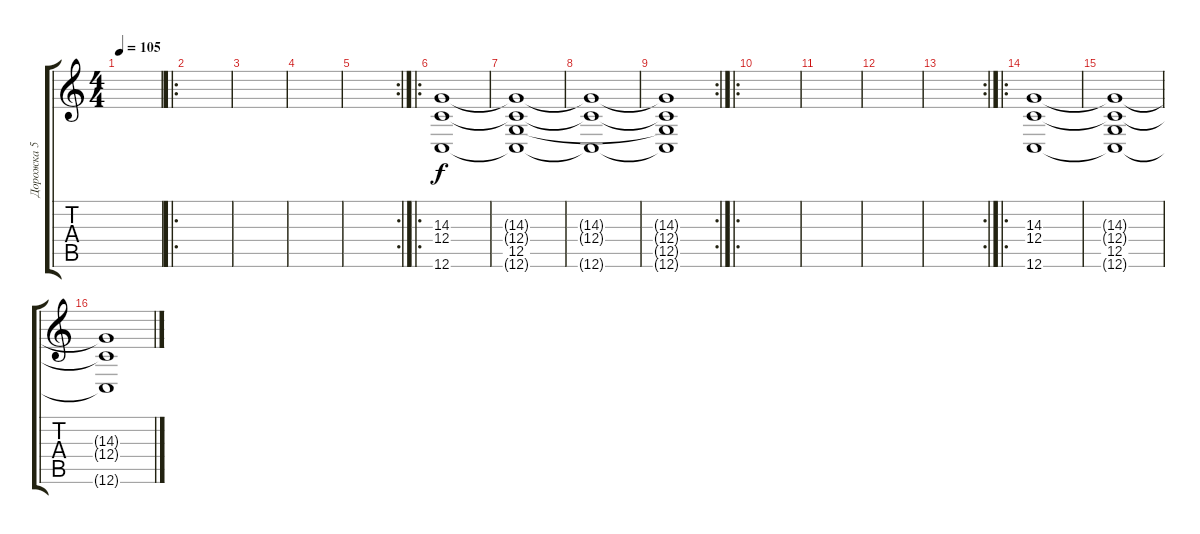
\track ("Дорожка 5" "Дорожка 5") {instrument stringensemble2}
\staff {score tabs}
\tuning (D4 A3 F3 C3 G2 C2) {hide}
\ts (4 4)
\tempo 105
\clef g2
\ks c
|
\ro
|
|
|
\rc 2
|
\ro
(14.3 12.4 12.6).1 |
(14.3{t} 12.4{t} 12.5 12.6{t}).1 |
(14.3{t} 12.4{t} 12.6{t}).1 |
\rc 2
(14.3{t} 12.4{t} 12.5{t} 12.6{t}).1 |
\ro
|
|
|
\rc 2
|
\ro
(14.3 12.4 12.6).1 |
(14.3{t} 12.4{t} 12.5 12.6{t}).1 |
(14.3{t} 12.4{t} 12.6{t}).1
